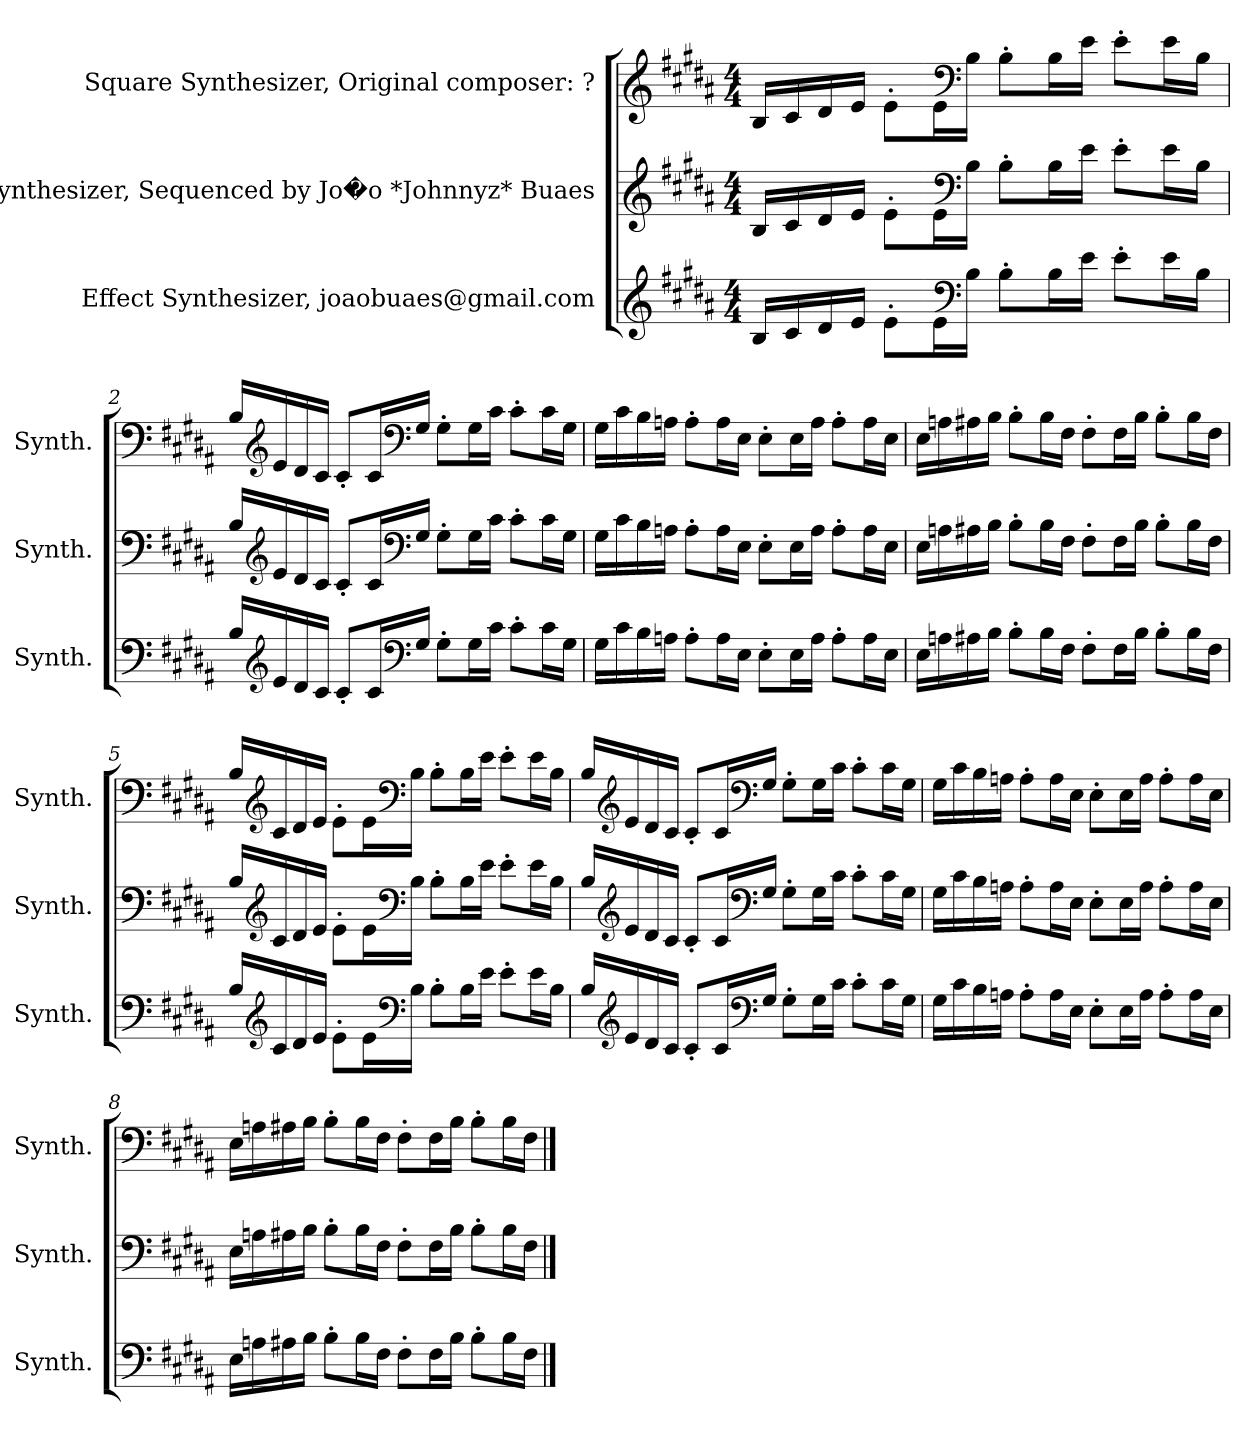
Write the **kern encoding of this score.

**kern	**kern	**kern
*part3	*part2	*part1
*staff3	*staff2	*staff1
*I"Effect Synthesizer, joaobuaes@gmail.com	*I"Square Synthesizer, Sequenced by Jo�o *Johnnyz* Buaes	*I"Square Synthesizer, Original composer: ?
*I'Synth.	*I'Synth.	*I'Synth.
*clefG2	*clefG2	*clefG2
*k[f#c#g#d#a#]	*k[f#c#g#d#a#]	*k[f#c#g#d#a#]
*M4/4	*M4/4	*M4/4
*MM110	*MM110	*MM110
=1	=1	=1
16B/LL	16B/LL	16B/LL
16c#/	16c#/	16c#/
16d#/	16d#/	16d#/
16e/JJ	16e/JJ	16e/JJ
8e'\L	8e'\L	8e'\L
16e\L	16e\L	16e\L
*clefF4	*clefF4	*clefF4
16B\JJ	16B\JJ	16B\JJ
8B'\L	8B'\L	8B'\L
16B\L	16B\L	16B\L
16e\JJ	16e\JJ	16e\JJ
8e'\L	8e'\L	8e'\L
16e\L	16e\L	16e\L
16B\JJ	16B\JJ	16B\JJ
!!LO:LB:g=z
=2	=2	=2
16B/LL	16B/LL	16B/LL
*clefG2	*clefG2	*clefG2
16e/	16e/	16e/
16d#/	16d#/	16d#/
16c#/JJ	16c#/JJ	16c#/JJ
8c#'/L	8c#'/L	8c#'/L
16c#/L	16c#/L	16c#/L
*clefF4	*clefF4	*clefF4
16G#/JJ	16G#/JJ	16G#/JJ
8G#'\L	8G#'\L	8G#'\L
16G#\L	16G#\L	16G#\L
16c#\JJ	16c#\JJ	16c#\JJ
8c#'\L	8c#'\L	8c#'\L
16c#\L	16c#\L	16c#\L
16G#\JJ	16G#\JJ	16G#\JJ
=3	=3	=3
16G#\LL	16G#\LL	16G#\LL
16c#\	16c#\	16c#\
16B\	16B\	16B\
16An\JJ	16An\JJ	16An\JJ
8A'\L	8A'\L	8A'\L
16A\L	16A\L	16A\L
16E\JJ	16E\JJ	16E\JJ
8E'\L	8E'\L	8E'\L
16E\L	16E\L	16E\L
16A\JJ	16A\JJ	16A\JJ
8A'\L	8A'\L	8A'\L
16A\L	16A\L	16A\L
16E\JJ	16E\JJ	16E\JJ
!!LO:LB:g=z
=4	=4	=4
16E\LL	16E\LL	16E\LL
16An\	16An\	16An\
16A#X\	16A#X\	16A#X\
16B\JJ	16B\JJ	16B\JJ
8B'\L	8B'\L	8B'\L
16B\L	16B\L	16B\L
16F#\JJ	16F#\JJ	16F#\JJ
8F#'\L	8F#'\L	8F#'\L
16F#\L	16F#\L	16F#\L
16B\JJ	16B\JJ	16B\JJ
8B'\L	8B'\L	8B'\L
16B\L	16B\L	16B\L
16F#\JJ	16F#\JJ	16F#\JJ
=5	=5	=5
16B/LL	16B/LL	16B/LL
*clefG2	*clefG2	*clefG2
16c#/	16c#/	16c#/
16d#/	16d#/	16d#/
16e/JJ	16e/JJ	16e/JJ
8e'\L	8e'\L	8e'\L
16e\L	16e\L	16e\L
*clefF4	*clefF4	*clefF4
16B\JJ	16B\JJ	16B\JJ
8B'\L	8B'\L	8B'\L
16B\L	16B\L	16B\L
16e\JJ	16e\JJ	16e\JJ
8e'\L	8e'\L	8e'\L
16e\L	16e\L	16e\L
16B\JJ	16B\JJ	16B\JJ
!!LO:LB:g=z
=6	=6	=6
16B/LL	16B/LL	16B/LL
*clefG2	*clefG2	*clefG2
16e/	16e/	16e/
16d#/	16d#/	16d#/
16c#/JJ	16c#/JJ	16c#/JJ
8c#'/L	8c#'/L	8c#'/L
16c#/L	16c#/L	16c#/L
*clefF4	*clefF4	*clefF4
16G#/JJ	16G#/JJ	16G#/JJ
8G#'\L	8G#'\L	8G#'\L
16G#\L	16G#\L	16G#\L
16c#\JJ	16c#\JJ	16c#\JJ
8c#'\L	8c#'\L	8c#'\L
16c#\L	16c#\L	16c#\L
16G#\JJ	16G#\JJ	16G#\JJ
=7	=7	=7
16G#\LL	16G#\LL	16G#\LL
16c#\	16c#\	16c#\
16B\	16B\	16B\
16An\JJ	16An\JJ	16An\JJ
8A'\L	8A'\L	8A'\L
16A\L	16A\L	16A\L
16E\JJ	16E\JJ	16E\JJ
8E'\L	8E'\L	8E'\L
16E\L	16E\L	16E\L
16A\JJ	16A\JJ	16A\JJ
8A'\L	8A'\L	8A'\L
16A\L	16A\L	16A\L
16E\JJ	16E\JJ	16E\JJ
!!LO:PB:g=z
=8	=8	=8
16E\LL	16E\LL	16E\LL
16An\	16An\	16An\
16A#X\	16A#X\	16A#X\
16B\JJ	16B\JJ	16B\JJ
8B'\L	8B'\L	8B'\L
16B\L	16B\L	16B\L
16F#\JJ	16F#\JJ	16F#\JJ
8F#'\L	8F#'\L	8F#'\L
16F#\L	16F#\L	16F#\L
16B\JJ	16B\JJ	16B\JJ
8B'\L	8B'\L	8B'\L
16B\L	16B\L	16B\L
16F#\JJ	16F#\JJ	16F#\JJ
==	==	==
*-	*-	*-
